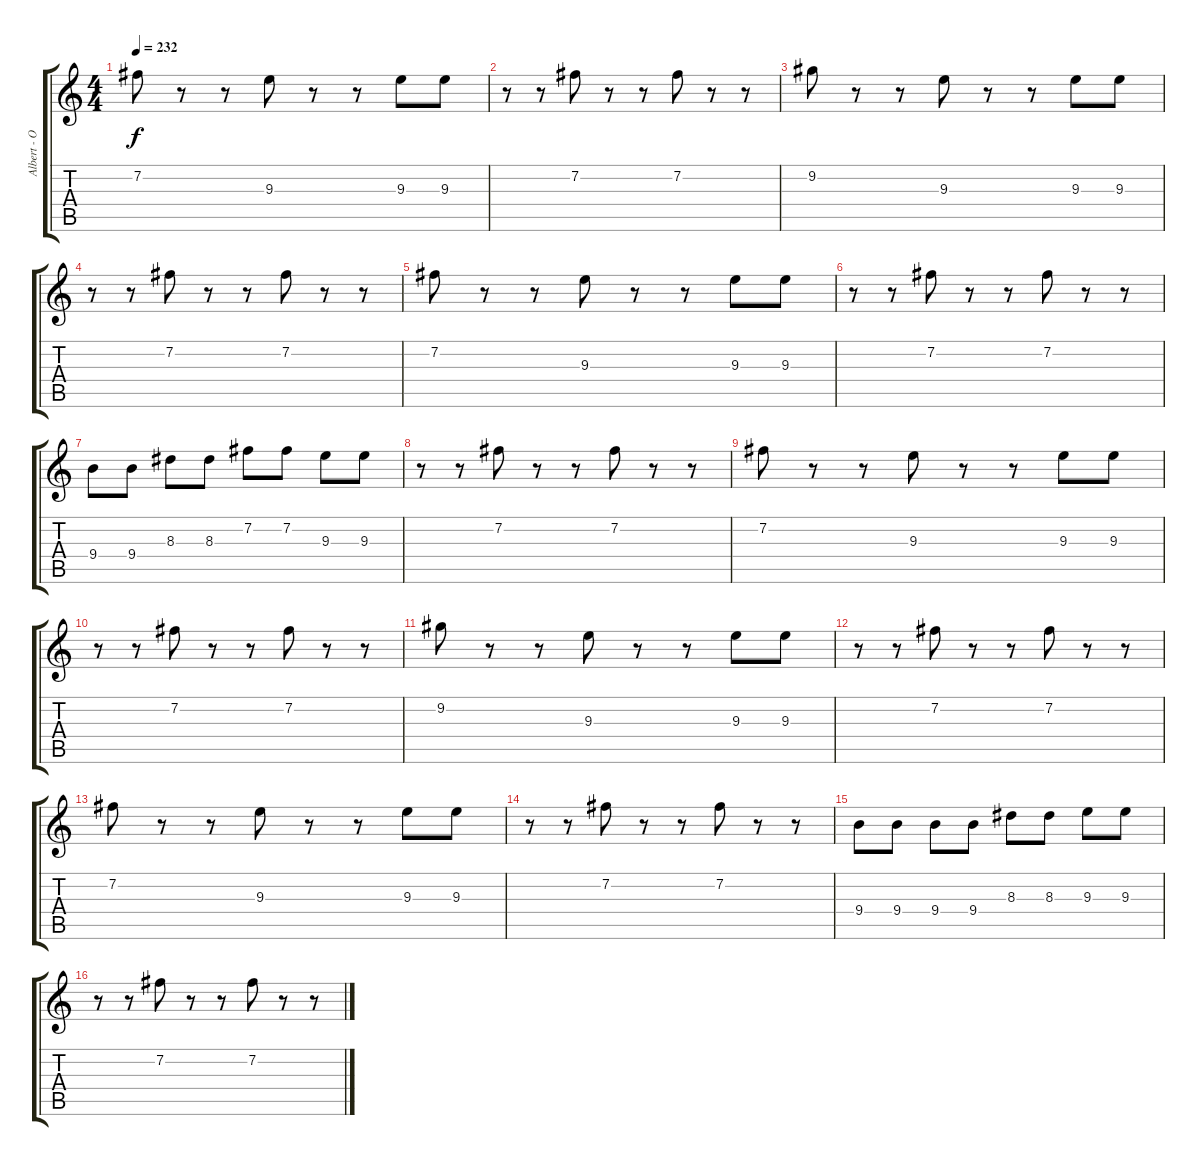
\track ("Albert - Overdrive" "Albert - O") {instrument overdrivenguitar}
\staff {score tabs}
\tuning (E4 B3 G3 D3 A2 E2) {hide}
\ts (4 4)
\tempo 232
\clef g2
\ks c
7.2.8{dy f} r.8 r.8 9.3.8 r.8 r.8 9.3.8 9.3.8 |
r.8 r.8 7.2.8 r.8 r.8 7.2.8 r.8 r.8 |
9.2.8 r.8 r.8 9.3.8 r.8 r.8 9.3.8 9.3.8 |
r.8 r.8 7.2.8 r.8 r.8 7.2.8 r.8 r.8 |
7.2.8 r.8 r.8 9.3.8 r.8 r.8 9.3.8 9.3.8 |
r.8 r.8 7.2.8 r.8 r.8 7.2.8 r.8 r.8 |
9.4.8 9.4.8 8.3.8 8.3.8 7.2.8 7.2.8 9.3.8 9.3.8 |
r.8 r.8 7.2.8 r.8 r.8 7.2.8 r.8 r.8 |
7.2.8 r.8 r.8 9.3.8 r.8 r.8 9.3.8 9.3.8 |
r.8 r.8 7.2.8 r.8 r.8 7.2.8 r.8 r.8 |
9.2.8 r.8 r.8 9.3.8 r.8 r.8 9.3.8 9.3.8 |
r.8 r.8 7.2.8 r.8 r.8 7.2.8 r.8 r.8 |
7.2.8 r.8 r.8 9.3.8 r.8 r.8 9.3.8 9.3.8 |
r.8 r.8 7.2.8 r.8 r.8 7.2.8 r.8 r.8 |
9.4.8 9.4.8 9.4.8 9.4.8 8.3.8 8.3.8 9.3.8 9.3.8 |
r.8 r.8 7.2.8 r.8 r.8 7.2.8 r.8 r.8
